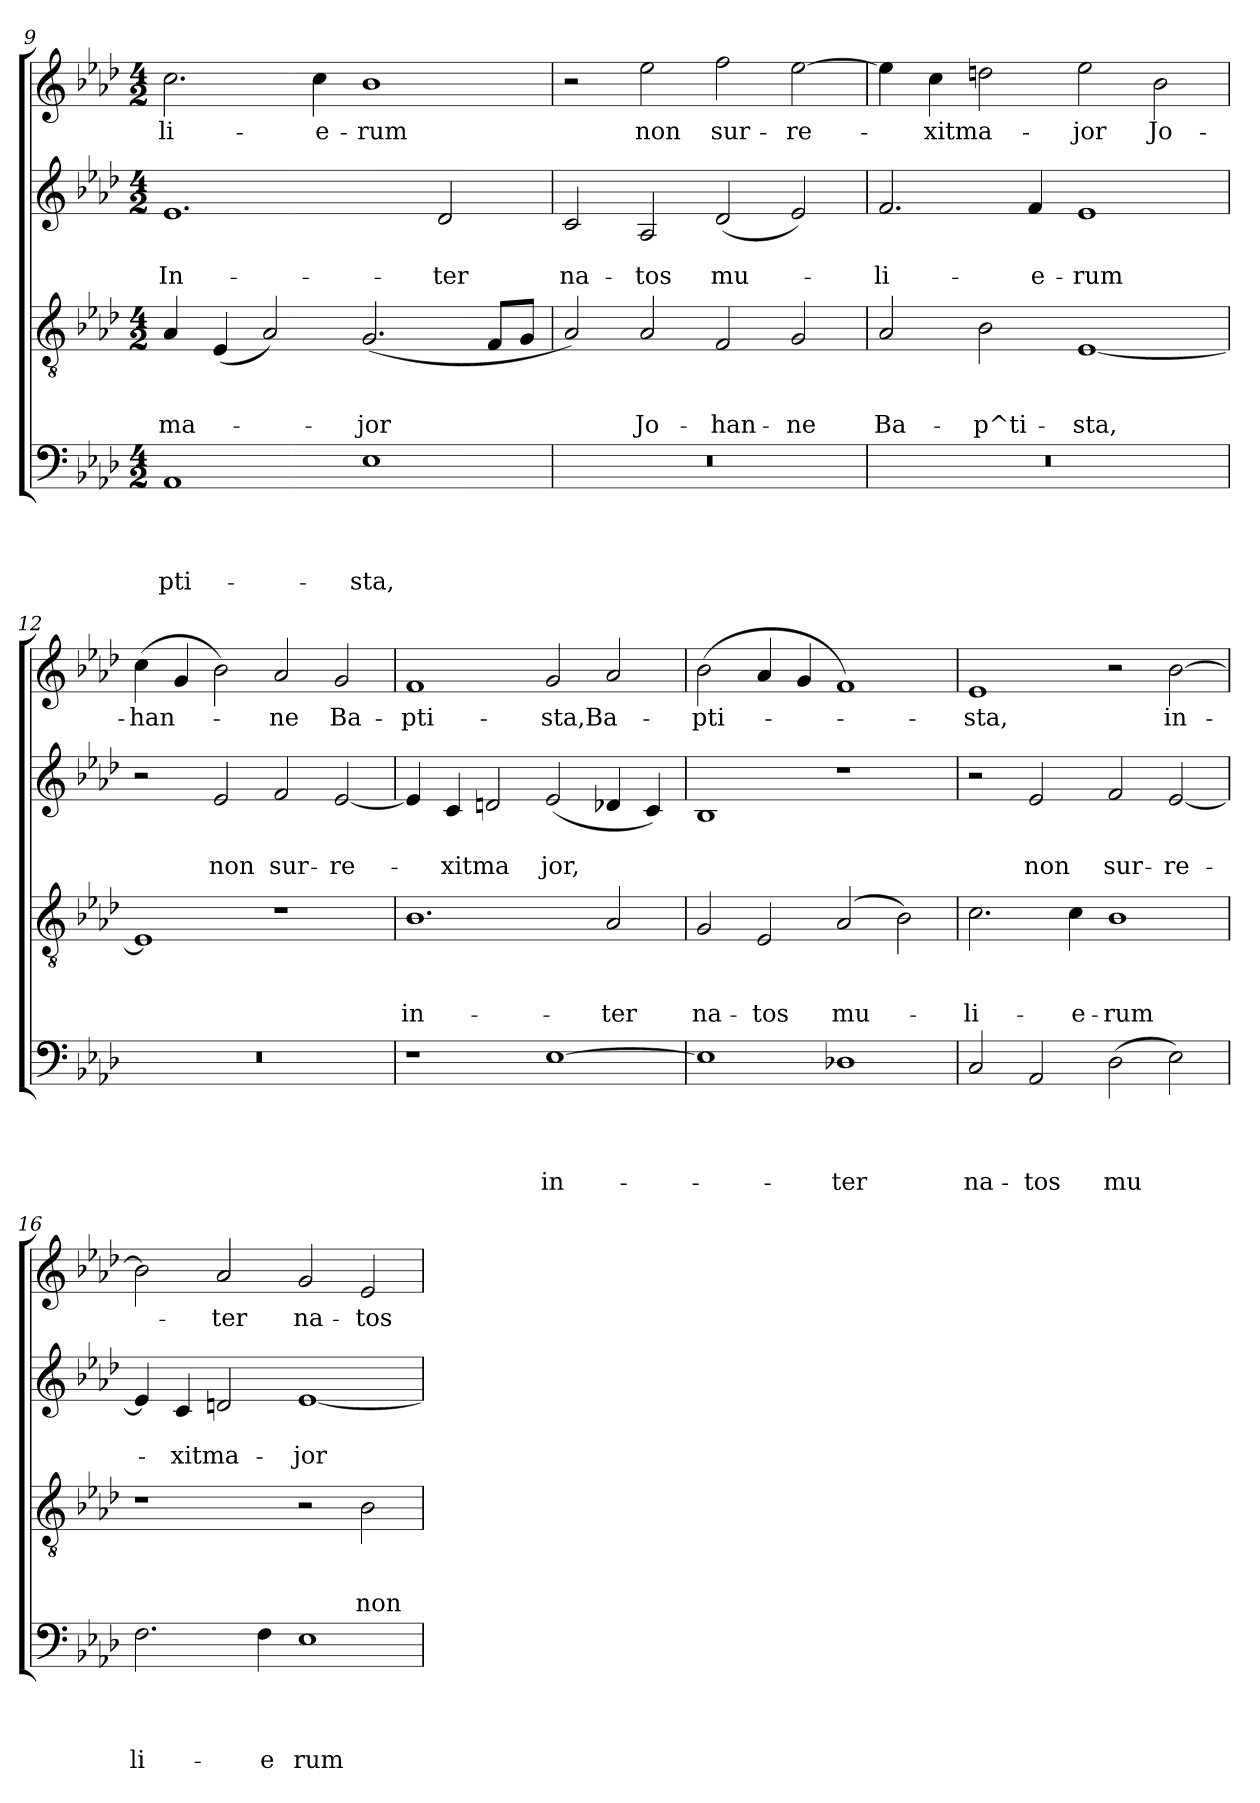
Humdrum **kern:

**kern	**text	**text	**text	**text	**kern	**text	**text	**text	**kern	**text	**text	**kern	**text
*part4	*part4	*part4	*part4	*part4	*part3	*part3	*part3	*part3	*part2	*part2	*part2	*part1	*part1
*staff4	*staff4	*staff4	*staff4	*staff4	*staff3	*staff3	*staff3	*staff3	*staff2	*staff2	*staff2	*staff1	*staff1
*clefF4	*	*	*	*	*clefGv2	*	*	*	*clefG2	*	*	*clefG2	*
*k[b-e-a-d-]	*	*	*	*	*k[b-e-a-d-]	*	*	*	*k[b-e-a-d-]	*	*	*k[b-e-a-d-]	*
*A-:	*	*	*	*	*A-:	*	*	*	*A-:	*	*	*A-:	*
*M4/2	*	*	*	*	*M4/2	*	*	*	*M4/2	*	*	*M4/2	*
=9	=9	=9	=9	=9	=9	=9	=9	=9	=9	=9	=9	=9	=9
!	!	!	!	!LO:LY:b	!	!	!	!LO:LY:b	!	!	!LO:LY:b	!	!LO:LY:b
1AA-	.	.	.	-pti-	4A-/	.	.	ma-	1.e-	.	In-	2.cc\	-li-
.	.	.	.	.	(4E-/	.	.	.	.	.	.	.	.
.	.	.	.	.	2A-/)	.	.	.	.	.	.	.	.
!	!	!	!	!	!	!	!	!	!	!	!	!	!LO:LY:b
.	.	.	.	.	.	.	.	.	.	.	.	4cc\	-e-
!	!	!	!	!LO:LY:b	!	!	!	!LO:LY:b	!	!	!	!	!LO:LY:b
1E-	.	.	.	-sta,	(<2.G/	.	.	-jor	.	.	.	1b-	-rum
!	!	!	!	!	!	!	!	!	!	!	!LO:LY:b	!	!
.	.	.	.	.	.	.	.	.	2d-/	.	-ter	.	.
.	.	.	.	.	8F/L	.	.	.	.	.	.	.	.
.	.	.	.	.	8G/J	.	.	.	.	.	.	.	.
=10	=10	=10	=10	=10	=10	=10	=10	=10	=10	=10	=10	=10	=10
!	!	!	!	!	!	!	!	!	!	!	!LO:LY:b	!	!
0r	.	.	.	.	2A-/)	.	.	.	2c/	.	na-	2r	.
!	!	!	!	!	!	!	!	!LO:LY:b	!	!	!LO:LY:b	!	!LO:LY:b
.	.	.	.	.	2A-/	.	.	Jo-	2A-/	.	-tos	2ee-\	non
!	!	!	!	!	!	!	!	!LO:LY:b	!	!	!LO:LY:b	!	!LO:LY:b
.	.	.	.	.	2F/	.	.	-han-	(<2d-/	.	mu-	2ff\	sur-
!	!	!	!	!	!	!	!	!LO:LY:b	!	!	!	!	!LO:LY:b
.	.	.	.	.	2G/	.	.	-ne	2e-/)	.	.	[>2ee-\	-re-
=11	=11	=11	=11	=11	=11	=11	=11	=11	=11	=11	=11	=11	=11
!	!	!	!	!	!	!	!	!LO:LY:b	!	!	!LO:LY:b	!	!
0r	.	.	.	.	2A-/	.	.	Ba-	2.f/	.	-li-	4ee-\]	.
!	!	!	!	!	!	!	!	!	!	!	!	!	!LO:LY:b
.	.	.	.	.	.	.	.	.	.	.	.	4cc\	-xitma-
!	!	!	!	!	!	!	!	!LO:LY:b	!	!	!	!	!
.	.	.	.	.	2B-\	.	.	-p^ti-	.	.	.	2ddn\	.
!	!	!	!	!	!	!	!	!	!	!	!LO:LY:b	!	!
.	.	.	.	.	.	.	.	.	4f/	.	-e-	.	.
!	!	!	!	!	!	!	!	!LO:LY:b	!	!	!LO:LY:b	!	!LO:LY:b
.	.	.	.	.	[<1E-	.	.	-sta,	1e-	.	-rum	2ee-\	-jor
!	!	!	!	!	!	!	!	!	!	!	!	!	!LO:LY:b
.	.	.	.	.	.	.	.	.	.	.	.	2b-\	Jo-
=12	=12	=12	=12	=12	=12	=12	=12	=12	=12	=12	=12	=12	=12
!	!	!	!	!	!	!	!	!	!	!	!	!	!LO:LY:b
0r	.	.	.	.	1E-]	.	.	.	2r	.	.	(>4cc\	-han-
.	.	.	.	.	.	.	.	.	.	.	.	4g/	.
!	!	!	!	!	!	!	!	!	!	!	!LO:LY:b	!	!
.	.	.	.	.	.	.	.	.	2e-/	.	non	2b-\)	.
!	!	!	!	!	!	!	!	!	!	!	!LO:LY:b	!	!LO:LY:b
.	.	.	.	.	1r	.	.	.	2f/	.	sur-	2a-/	-ne
!	!	!	!	!	!	!	!	!	!	!	!LO:LY:b	!	!LO:LY:b
.	.	.	.	.	.	.	.	.	[<2e-/	.	-re-	2g/	Ba-
=13	=13	=13	=13	=13	=13	=13	=13	=13	=13	=13	=13	=13	=13
!	!	!	!	!	!	!	!	!LO:LY:b	!	!	!	!	!LO:LY:b
1r	.	.	.	.	1.B-	.	.	in-	4e-/]	.	.	1f	-pti-
!	!	!	!	!	!	!	!	!	!	!	!LO:LY:b	!	!
.	.	.	.	.	.	.	.	.	4c/	.	-xitma	.	.
.	.	.	.	.	.	.	.	.	2dn/	.	.	.	.
!	!	!	!	!LO:LY:b	!	!	!	!	!	!	!LO:LY:b	!	!LO:LY:b
[<1E-	.	.	.	in-	.	.	.	.	(<2e-/	.	jor,	2g/	-sta,Ba-
!	!	!	!	!	!	!	!	!LO:LY:b	!	!	!	!	!
.	.	.	.	.	2A-/	.	.	-ter	4d-X/	.	.	2a-/	.
.	.	.	.	.	.	.	.	.	4c/)	.	.	.	.
!!LO:PB:g=z
=14	=14	=14	=14	=14	=14	=14	=14	=14	=14	=14	=14	=14	=14
!	!	!	!	!	!	!	!	!LO:LY:b	!	!	!	!	!LO:LY:b
1E-]	.	.	.	.	2G/	.	.	na-	1B-	.	.	(>2b-\	-pti-
!	!	!	!	!	!	!	!	!LO:LY:b	!	!	!	!	!
.	.	.	.	.	2E-/	.	.	-tos	.	.	.	4a-/	.
.	.	.	.	.	.	.	.	.	.	.	.	4g/	.
!	!	!	!	!LO:LY:b	!	!	!	!LO:LY:b	!	!	!	!	!
1D-X	.	.	.	-ter	(2A-/	.	.	mu-	1r	.	.	1f)	.
.	.	.	.	.	2B-\)	.	.	.	.	.	.	.	.
=15	=15	=15	=15	=15	=15	=15	=15	=15	=15	=15	=15	=15	=15
!	!	!	!	!LO:LY:b	!	!	!	!LO:LY:b	!	!	!	!	!LO:LY:b
2C/	.	.	.	na-	2.c\	.	.	-li-	2r	.	.	1e-	-sta,
!	!	!	!	!LO:LY:b	!	!	!	!	!	!	!LO:LY:b	!	!
2AA-/	.	.	.	-tos	.	.	.	.	2e-/	.	non	.	.
!	!	!	!	!	!	!	!	!LO:LY:b	!	!	!	!	!
.	.	.	.	.	4c\	.	.	-e-	.	.	.	.	.
!	!	!	!	!LO:LY:b	!	!	!	!LO:LY:b	!	!	!LO:LY:b	!	!
(>2D-\	.	.	.	mu	1B-	.	.	-rum	2f/	.	sur-	2r	.
!	!	!	!	!	!	!	!	!	!	!	!LO:LY:b	!	!LO:LY:b
2E-\)	.	.	.	.	.	.	.	.	[<2e-/	.	-re-	[>2b-\	in-
=16	=16	=16	=16	=16	=16	=16	=16	=16	=16	=16	=16	=16	=16
!	!	!	!	!LO:LY:b	!	!	!	!	!	!	!	!	!
2.F\	.	.	.	li-	1r	.	.	.	4e-/]	.	.	2b-\]	.
!	!	!	!	!	!	!	!	!	!	!	!LO:LY:b	!	!
.	.	.	.	.	.	.	.	.	4c/	.	-xitma-	.	.
!	!	!	!	!	!	!	!	!	!	!	!	!	!LO:LY:b
.	.	.	.	.	.	.	.	.	2dn/	.	.	2a-/	-ter
!	!	!	!	!LO:LY:b	!	!	!	!	!	!	!	!	!
4F\	.	.	.	-e	.	.	.	.	.	.	.	.	.
!	!	!	!	!LO:LY:b	!	!	!	!	!	!	!LO:LY:b	!	!LO:LY:b
1E-	.	.	.	rum	2r	.	.	.	[<1e-	.	-jor	2g/	na-
!	!	!	!	!	!	!	!	!LO:LY:b	!	!	!	!	!LO:LY:b
.	.	.	.	.	2B-\	.	.	non	.	.	.	2e-/	-tos
=	=	=	=	=	=	=	=	=	=	=	=	=	=
*-	*-	*-	*-	*-	*-	*-	*-	*-	*-	*-	*-	*-	*-
